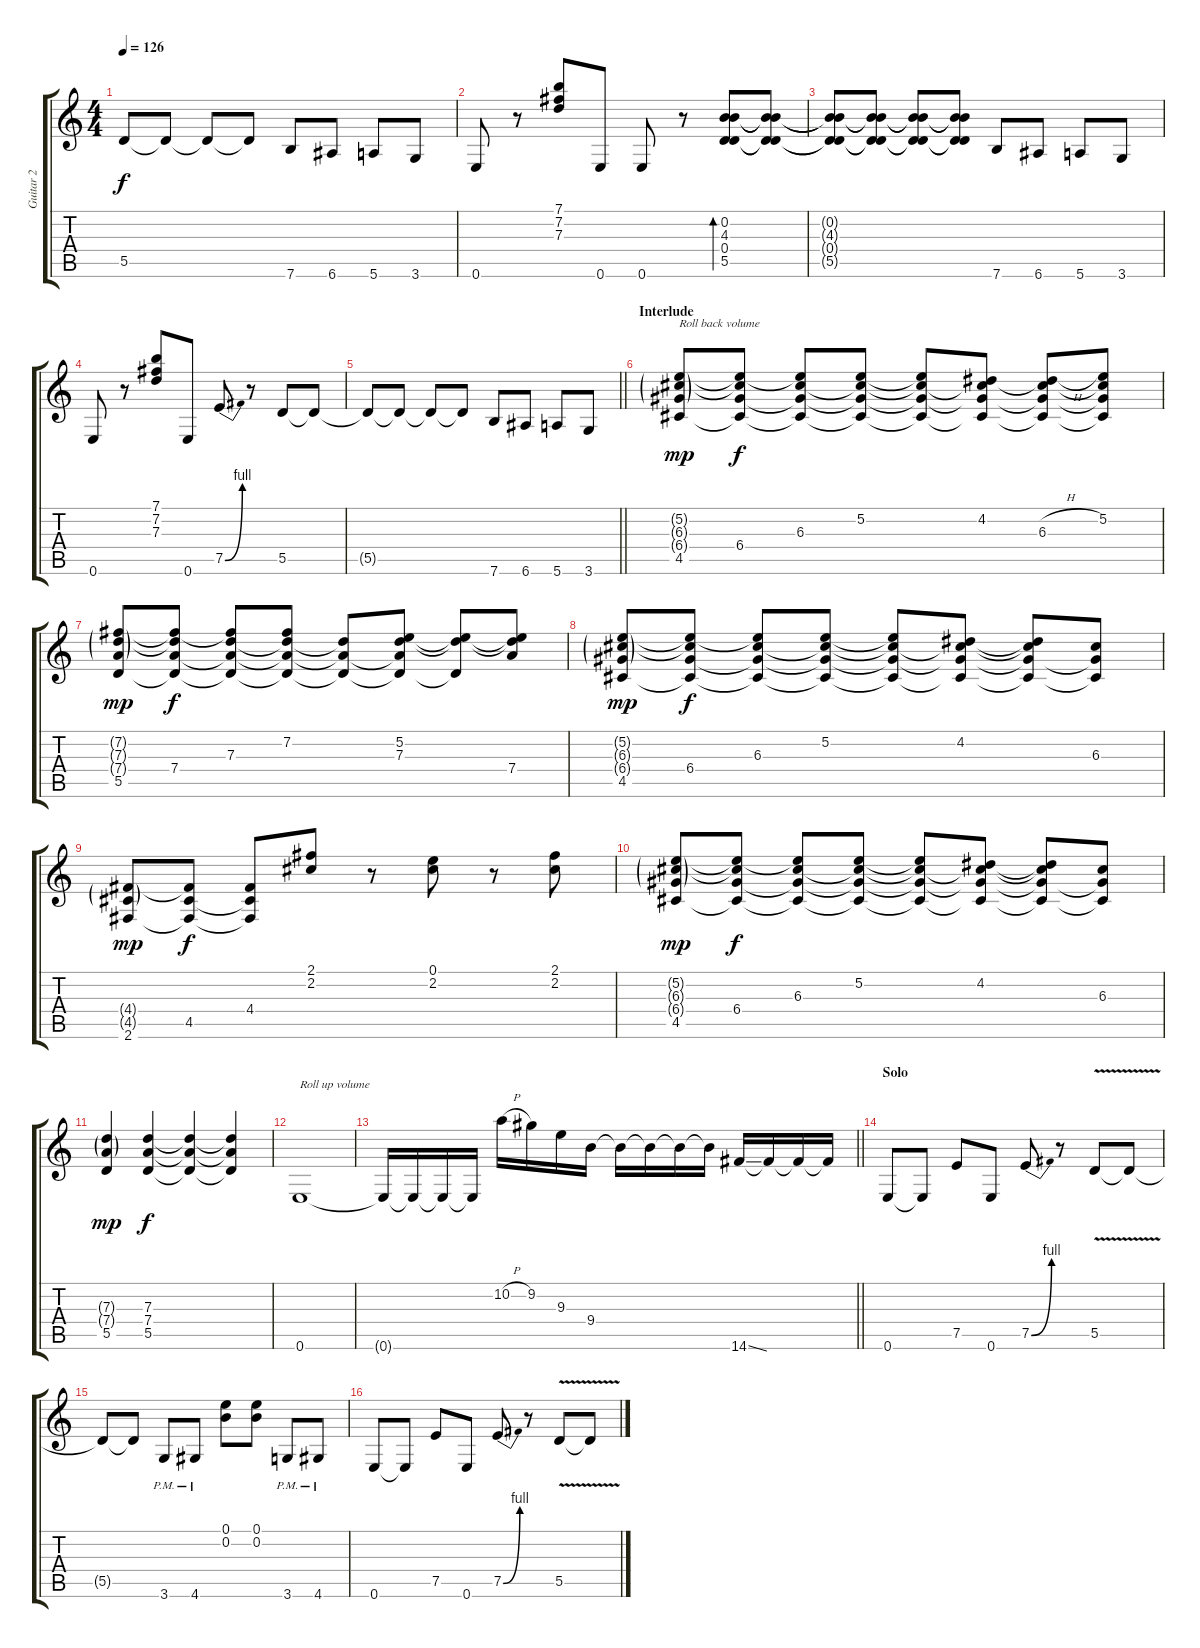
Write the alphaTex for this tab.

\track ("Guitar 2" "Guitar 2") {instrument overdrivenguitar}
\staff {score tabs}
\tuning (E4 B3 G3 D3 A2 E2) {hide}
\ts (4 4)
\tempo 126
\clef g2
\ks c
5.5{t}.8{dy f} 5.5{t}.8 5.5{t}.8 5.5{t}.8 7.6.8 6.6.8 5.6.8 3.6.8 |
0.6.8 r.8 (7.1 7.2 7.3).8 0.6.8 0.6.8 r.8 (0.2 4.3 0.4 5.5).8{bd 30} (0.2{t} 4.3{t} 0.4{t} 5.5{t}).8 |
(0.2{t} 4.3{t} 0.4{t} 5.5{t}).8 (0.2{t} 4.3{t} 0.4{t} 5.5{t}).8 (0.2{t} 4.3{t} 0.4{t} 5.5{t}).8 (0.2{t} 4.3{t} 0.4{t} 5.5{t}).8 7.6.8 6.6.8 5.6.8 3.6.8 |
0.6.8 r.8 (7.1 7.2 7.3).8 0.6.8 7.5{be (bend 0 0 60 4)}.8 r.8 5.5.8 5.5{t}.8 |
\barLineRight lightlight
5.5{t}.8 5.5{t}.8 5.5{t}.8 5.5{t}.8 7.6.8 6.6.8 5.6.8 3.6.8 |
\section ("" "Interlude")
(5.2{g} 6.3{g} 6.4{g} 4.5).8{txt "Roll back volume" dy mp} (5.2{t} 6.3{t} 6.4 4.5{t}).8{dy f} (5.2{t} 6.3 6.4{t} 4.5{t}).8 (5.2 6.3{t} 6.4{t} 4.5{t}).8 (5.2{t} 6.3{t} 6.4{t} 4.5{t}).8 (4.2 6.3{t} 6.4{t} 4.5{t}).8 (4.2{h t} 6.3 6.4{t} 4.5{t}).8 (5.2 6.3{t} 6.4{t} 4.5{t}).8 |
(7.2{g} 7.3{g} 7.4{g} 5.5).8{dy mp} (7.2{t} 7.3{t} 7.4 5.5{t}).8{dy f} (7.2{t} 7.3 7.4{t} 5.5{t}).8 (7.2 7.3{t} 7.4{t} 5.5{t}).8 (7.3{t} 7.4{t} 5.5{t}).8 (5.2 7.3 7.4{t} 5.5{t}).8 (5.2{t} 7.3{t} 5.5{t}).8 (5.2{t} 7.3{t} 7.4).8 |
(5.2{g} 6.3{g} 6.4{g} 4.5).8{dy mp} (5.2{t} 6.3{t} 6.4 4.5{t}).8{dy f} (5.2{t} 6.3 6.4{t} 4.5{t}).8 (5.2 6.3{t} 6.4{t} 4.5{t}).8 (5.2{t} 6.3{t} 6.4{t} 4.5{t}).8 (4.2 6.3{t} 6.4{t} 4.5{t}).8 (4.2{t} 6.3{t} 6.4{t} 4.5{t}).8 (6.3 6.4{t} 4.5{t}).8 |
(4.4{g} 4.5{g} 2.6).8{dy mp} (4.4{t} 4.5 2.6{t}).8{dy f} (4.4 4.5{t} 2.6{t}).8 (2.1 2.2).8 r.8 (0.1 2.2).8 r.8 (2.1 2.2).8 |
(5.2{g} 6.3{g} 6.4{g} 4.5).8{dy mp} (5.2{t} 6.3{t} 6.4 4.5{t}).8{dy f} (5.2{t} 6.3 6.4{t} 4.5{t}).8 (5.2 6.3{t} 6.4{t} 4.5{t}).8 (5.2{t} 6.3{t} 6.4{t} 4.5{t}).8 (4.2 6.3{t} 6.4{t} 4.5{t}).8 (4.2{t} 6.3{t} 6.4{t} 4.5{t}).8 (6.3 6.4{t} 4.5{t}).8 |
(7.3{g} 7.4{g} 5.5).4{dy mp} (7.3 7.4 5.5).4{dy f} (7.3{t} 7.4{t} 5.5{t}).4 (7.3{t} 7.4{t} 5.5{t}).4 |
0.6.1{txt "Roll up volume" volume 16} |
\barLineRight lightlight
0.6{t}.16 0.6{t}.16 0.6{t}.16 0.6{t}.16 10.2{h}.16 9.2.16 9.3.16 9.4.16 9.4{t}.16 9.4{t}.16 9.4{t}.16 9.4{t}.16 14.6{ss}.16 14.6{t}.16 14.6{t}.16 14.6{t}.16 |
\section ("" "Solo")
0.6.8 0.6{t}.8 7.5.8 0.6.8 7.5{be (bend 0 0 60 4)}.8 r.8 5.5{v}.8 5.5{t}.8 |
5.5{t}.8 5.5{t}.8 3.6{pm}.8 4.6{pm}.8 (0.1 0.2).8 (0.1 0.2).8 3.6{pm}.8 4.6{pm}.8 |
0.6.8 0.6{t}.8 7.5.8 0.6.8 7.5{be (bend 0 0 60 4)}.8 r.8 5.5{v}.8 5.5{t}.8
